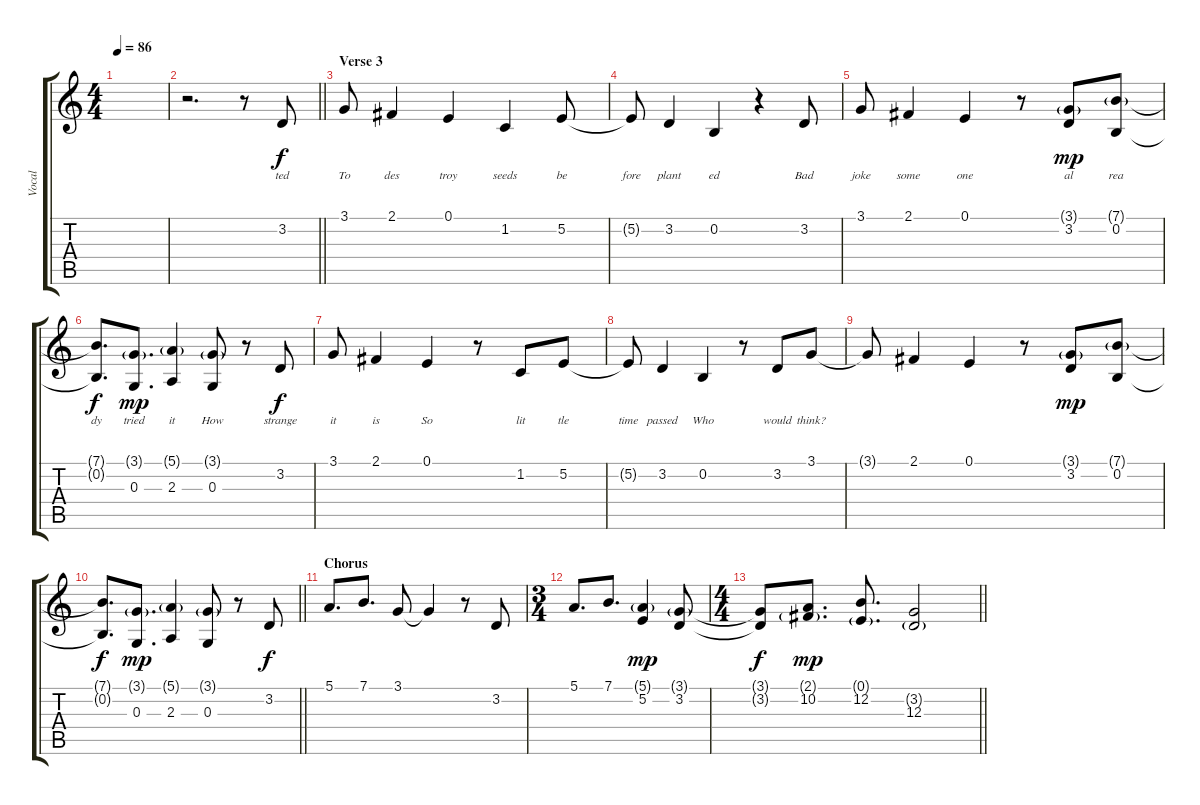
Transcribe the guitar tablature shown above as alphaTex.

\track ("Vocal" "Vocal") {instrument acousticgrandpiano}
\staff {score tabs}
\tuning (E4 B3 G3 D3 A2 E2) {hide}
\ts (4 4)
\tempo 86
\clef g2
\ks c
|
\barLineRight lightlight
r.2{d} r.8 3.2.8{lyrics (0 "ted") lyrics (1 "") lyrics (2 "") lyrics (3 "") lyrics (4 "") dy f} |
\section ("" "Verse 3")
3.1.8{lyrics (0 "To") lyrics (1 "") lyrics (2 "") lyrics (3 "") lyrics (4 "")} 2.1.4{lyrics (0 "des") lyrics (1 "") lyrics (2 "") lyrics (3 "") lyrics (4 "")} 0.1.4{lyrics (0 "troy") lyrics (1 "") lyrics (2 "") lyrics (3 "") lyrics (4 "")} 1.2.4{lyrics (0 "seeds") lyrics (1 "") lyrics (2 "") lyrics (3 "") lyrics (4 "")} 5.2.8{lyrics (0 "be") lyrics (1 "") lyrics (2 "") lyrics (3 "") lyrics (4 "")} |
5.2{t}.8{lyrics (0 "fore") lyrics (1 "") lyrics (2 "") lyrics (3 "") lyrics (4 "")} 3.2.4{lyrics (0 "plant") lyrics (1 "") lyrics (2 "") lyrics (3 "") lyrics (4 "")} 0.2.4{lyrics (0 "ed") lyrics (1 "") lyrics (2 "") lyrics (3 "") lyrics (4 "")} r.4 3.2.8{lyrics (0 "Bad") lyrics (1 "") lyrics (2 "") lyrics (3 "") lyrics (4 "")} |
3.1.8{lyrics (0 "joke") lyrics (1 "") lyrics (2 "") lyrics (3 "") lyrics (4 "")} 2.1.4{lyrics (0 "some") lyrics (1 "") lyrics (2 "") lyrics (3 "") lyrics (4 "")} 0.1.4{lyrics (0 "one") lyrics (1 "") lyrics (2 "") lyrics (3 "") lyrics (4 "")} r.8 (3.1{g} 3.2).8{lyrics (0 "al") lyrics (1 "") lyrics (2 "") lyrics (3 "") lyrics (4 "") dy mp} (7.1{g} 0.2).8{lyrics (0 "rea") lyrics (1 "") lyrics (2 "") lyrics (3 "") lyrics (4 "")} |
(7.1{t} 0.2{t}).8{d lyrics (0 "dy") lyrics (1 "") lyrics (2 "") lyrics (3 "") lyrics (4 "") dy f} (3.1{g} 0.3).8{d lyrics (0 "tried") lyrics (1 "") lyrics (2 "") lyrics (3 "") lyrics (4 "") dy mp} (5.1{g} 2.3).4{lyrics (0 "it") lyrics (1 "") lyrics (2 "") lyrics (3 "") lyrics (4 "")} (3.1{g} 0.3).8{lyrics (0 "How") lyrics (1 "") lyrics (2 "") lyrics (3 "") lyrics (4 "")} r.8 3.2.8{lyrics (0 "strange") lyrics (1 "") lyrics (2 "") lyrics (3 "") lyrics (4 "") dy f} |
3.1.8{lyrics (0 "it") lyrics (1 "") lyrics (2 "") lyrics (3 "") lyrics (4 "")} 2.1.4{lyrics (0 "is") lyrics (1 "") lyrics (2 "") lyrics (3 "") lyrics (4 "")} 0.1.4{lyrics (0 "So") lyrics (1 "") lyrics (2 "") lyrics (3 "") lyrics (4 "")} r.8 1.2.8{lyrics (0 "lit") lyrics (1 "") lyrics (2 "") lyrics (3 "") lyrics (4 "")} 5.2.8{lyrics (0 "tle") lyrics (1 "") lyrics (2 "") lyrics (3 "") lyrics (4 "")} |
5.2{t}.8{lyrics (0 "time") lyrics (1 "") lyrics (2 "") lyrics (3 "") lyrics (4 "")} 3.2.4{lyrics (0 "passed") lyrics (1 "") lyrics (2 "") lyrics (3 "") lyrics (4 "")} 0.2.4{lyrics (0 "Who") lyrics (1 "") lyrics (2 "") lyrics (3 "") lyrics (4 "")} r.8 3.2.8{lyrics (0 "would") lyrics (1 "") lyrics (2 "") lyrics (3 "") lyrics (4 "")} 3.1.8{lyrics (0 "think?") lyrics (1 "") lyrics (2 "") lyrics (3 "") lyrics (4 "")} |
3.1{t}.8 2.1.4 0.1.4 r.8 (3.1{g} 3.2).8{dy mp} (7.1{g} 0.2).8 |
\barLineRight lightlight
(7.1{t} 0.2{t}).8{d dy f} (3.1{g} 0.3).8{d dy mp} (5.1{g} 2.3).4 (3.1{g} 0.3).8 r.8 3.2.8{dy f} |
\section ("" "Chorus")
5.1.8{d} 7.1.8{d} 3.1.8 3.1{t}.4 r.8 3.2.8 |
\ts (3 4)
5.1.8{d} 7.1.8{d} (5.1{g} 5.2).4{dy mp} (3.1{g} 3.2).8 |
\ts (4 4)
\barLineRight lightlight
(3.1{t} 3.2{t}).8{dy f} (2.1{g} 10.2).8{d dy mp} (0.1{g} 12.2).8{d} (3.2{g} 12.3).2
